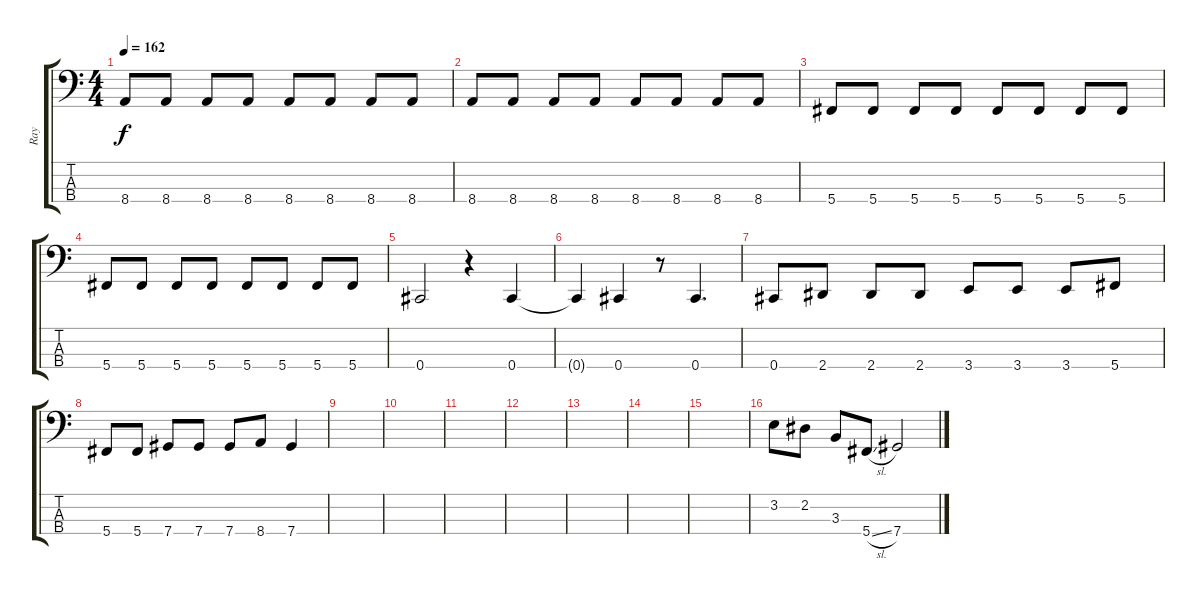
\track ("Ray" "Ray") {instrument electricbasspick}
\staff {score tabs}
\tuning (Gb2 Db2 Ab1 Db1) {hide}
\ts (4 4)
\tempo 162
\clef f4
\ks c
8.4.8{dy f} 8.4.8 8.4.8 8.4.8 8.4.8 8.4.8 8.4.8 8.4.8 |
8.4.8 8.4.8 8.4.8 8.4.8 8.4.8 8.4.8 8.4.8 8.4.8 |
5.4.8 5.4.8 5.4.8 5.4.8 5.4.8 5.4.8 5.4.8 5.4.8 |
5.4.8 5.4.8 5.4.8 5.4.8 5.4.8 5.4.8 5.4.8 5.4.8 |
0.4.2 r.4 0.4.4 |
0.4{t}.4 0.4.4 r.8 0.4.4{d} |
0.4.8 2.4.8 2.4.8 2.4.8 3.4.8 3.4.8 3.4.8 5.4.8 |
5.4.8 5.4.8 7.4.8 7.4.8 7.4.8 8.4.8 7.4.4 |
|
|
|
|
|
|
|
3.2.8 2.2.8 3.3.8 5.4{sl}.8 7.4.2
